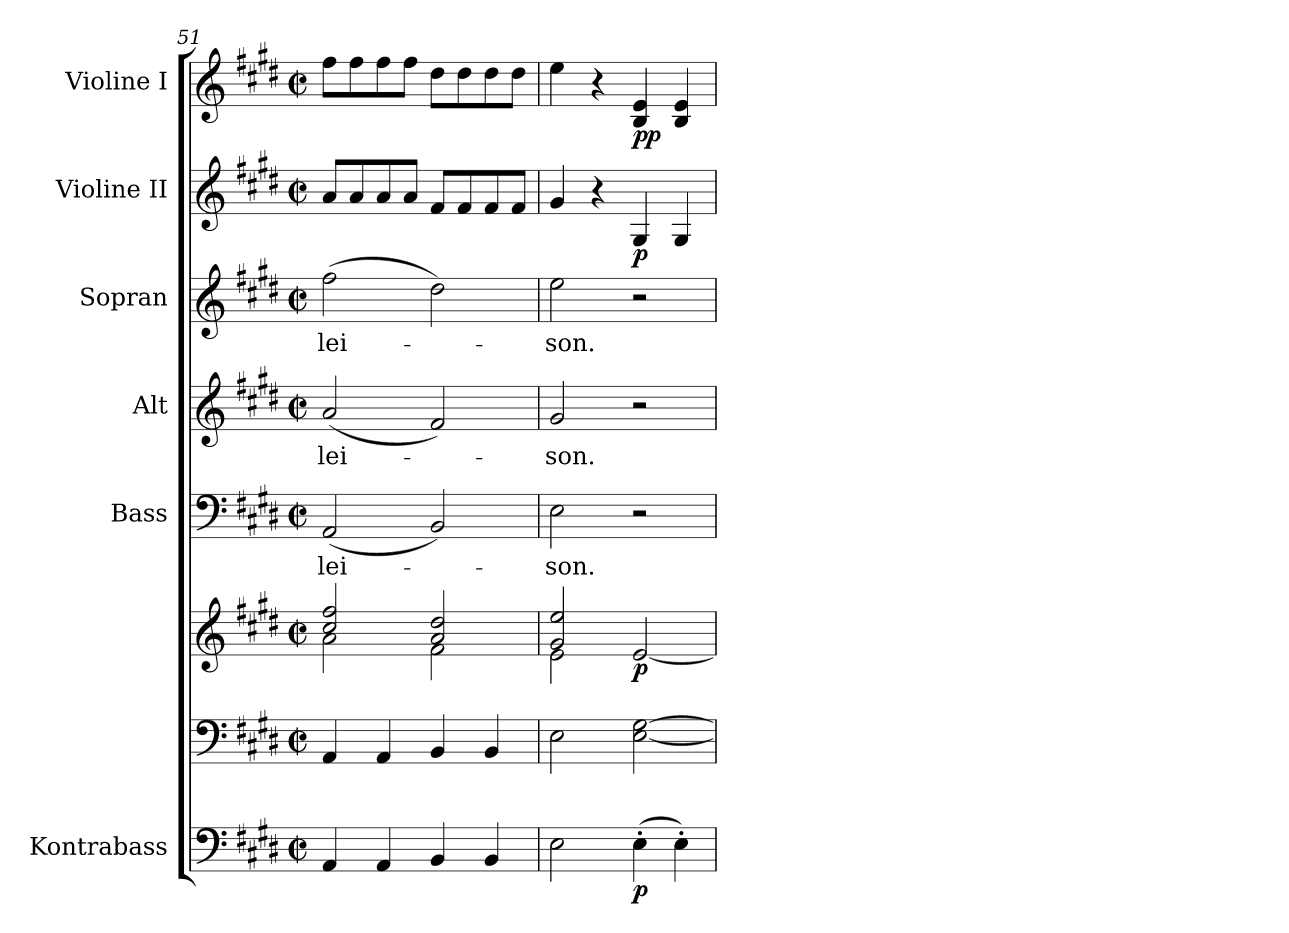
**kern	**dynam	**kern	**kern	**dynam	**kern	**text	**kern	**text	**kern	**text	**kern	**dynam	**kern	**dynam
*part7	*part7	*part6	*part6	*part6	*part5	*part5	*part4	*part4	*part3	*part3	*part2	*part2	*part1	*part1
*staff8	*staff8	*staff7	*staff6	*staff6/7	*staff5	*staff5	*staff4	*staff4	*staff3	*staff3	*staff2	*staff2	*staff1	*staff1
*I"Kontrabass	*	*	*	*	*I"Bass	*	*I"Alt	*	*I"Sopran	*	*I"Violine II	*	*I"Violine I	*
*I'Kb.	*	*	*	*	*I'B.	*	*I'A.	*	*I'S.	*	*I'Vl. II	*	*I'Vl. I	*
*clefF4	*	*clefF4	*clefG2	*	*clefF4	*	*clefG2	*	*clefG2	*	*clefG2	*	*clefG2	*
*ITrd7c12	*	*	*	*	*	*	*	*	*	*	*	*	*	*
*k[f#c#g#d#]	*	*k[f#c#g#d#]	*k[f#c#g#d#]	*	*k[f#c#g#d#]	*	*k[f#c#g#d#]	*	*k[f#c#g#d#]	*	*k[f#c#g#d#]	*	*k[f#c#g#d#]	*
*E:	*	*E:	*E:	*	*E:	*	*E:	*	*E:	*	*E:	*	*E:	*
*M2/2	*	*M2/2	*M2/2	*	*M2/2	*	*M2/2	*	*M2/2	*	*M2/2	*	*M2/2	*
*met(c|)	*	*met(c|)	*met(c|)	*	*met(c|)	*	*met(c|)	*	*met(c|)	*	*met(c|)	*	*met(c|)	*
=51	=51	=51	=51	=51	=51	=51	=51	=51	=51	=51	=51	=51	=51	=51
*	*	*	*^	*	*	*	*	*	*	*	*	*	*	*
!	!	!	!	!	!	!	!LO:LY:b	!	!LO:LY:b	!	!LO:LY:b	!	!	!	!
4AAA/	.	4AA/	2cc#/ 2ff#/	2a\	.	(<2AA/	-lei-	(<2a/	-lei-	(>2ff#\	-lei-	8a/L	.	8ff#\L	.
.	.	.	.	.	.	.	.	.	.	.	.	8a/	.	8ff#\	.
4AAA/	.	4AA/	.	.	.	.	.	.	.	.	.	8a/	.	8ff#\	.
.	.	.	.	.	.	.	.	.	.	.	.	8a/J	.	8ff#\J	.
4BBB/	.	4BB/	2a/ 2dd#/	2f#\	.	2BB/)	.	2f#/)	.	2dd#\)	.	8f#/L	.	8dd#\L	.
.	.	.	.	.	.	.	.	.	.	.	.	8f#/	.	8dd#\	.
4BBB/	.	4BB/	.	.	.	.	.	.	.	.	.	8f#/	.	8dd#\	.
.	.	.	.	.	.	.	.	.	.	.	.	8f#/J	.	8dd#\J	.
=52	=52	=52	=52	=52	=52	=52	=52	=52	=52	=52	=52	=52	=52	=52	=52
!	!	!	!	!	!	!	!LO:LY:b	!	!LO:LY:b	!	!LO:LY:b	!	!	!	!
2EE\	.	2E\	2g#/ 2ee/	2e\	.	2E\	-son.	2g#/	-son.	2ee\	-son.	4g#/	.	4ee\	.
.	.	.	.	.	.	.	.	.	.	.	.	4r	.	4r	.
!	!LO:DY:b	!	!	!	!LO:DY:b	!	!	!	!	!	!	!	!LO:DY:b	!	!LO:DY:b
(>4EE'>\	p	[2E\ [2G#\	[>2e/	2ryy	p	2r	.	2r	.	2r	.	4G#/	p	4B/ 4e/	pp
4EE'>\)	.	.	.	.	.	.	.	.	.	.	.	4G#/	.	4B/ 4e/	.
*	*	*	*v	*v	*	*	*	*	*	*	*	*	*	*	*
=	=	=	=	=	=	=	=	=	=	=	=	=	=	=
*-	*-	*-	*-	*-	*-	*-	*-	*-	*-	*-	*-	*-	*-	*-
